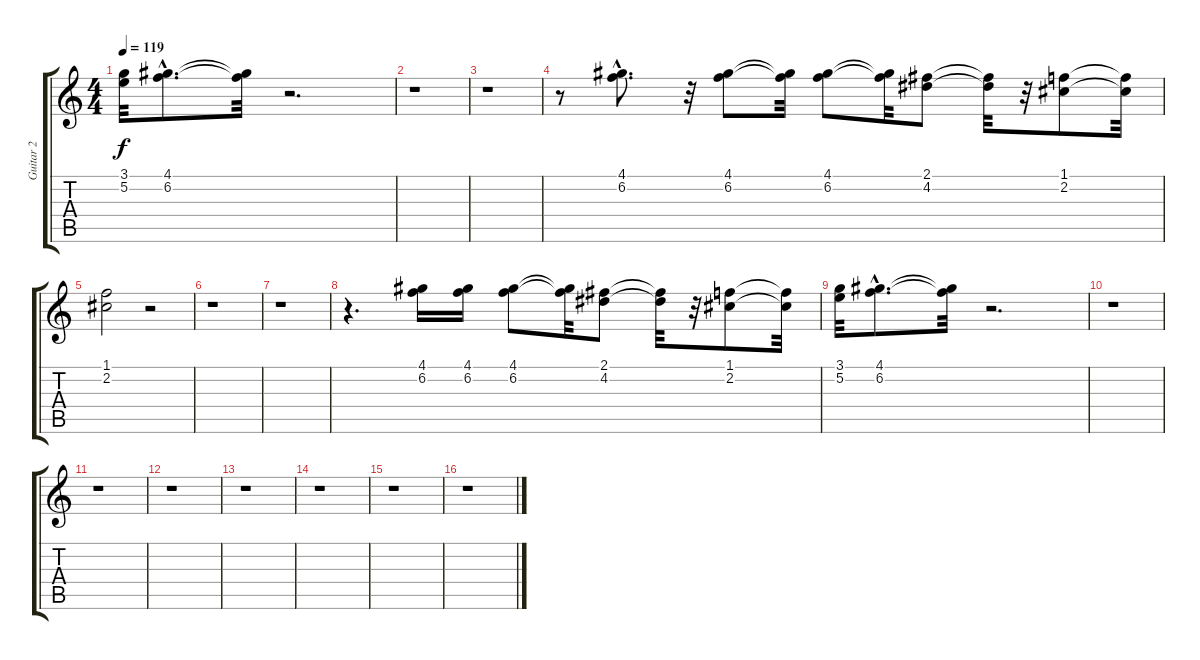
\track ("Guitar 2" "Guitar 2") {instrument acousticguitarnylon}
\staff {score tabs}
\tuning (E4 B3 G3 D3 A2 E2) {hide}
\ts (4 4)
\tempo 119
\clef g2
\ks c
(3.1 5.2).32{dy f} (4.1{hac} 6.2{hac}).8{d} (4.1{t} 6.2{t}).32 r.2{d} |
r.1 |
r.1 |
r.8 (4.1{hac} 6.2{hac}).8{d} r.32 (4.1 6.2).8 (4.1{t} 6.2{t}).32 (4.1 6.2).8 (4.1{t} 6.2{t}).32 (2.1 4.2).8 (2.1{t} 4.2{t}).32 r.32 (1.1 2.2).8 (1.1{t} 2.2{t}).32 |
(1.1 2.2).2 r.2 |
r.1 |
r.1 |
r.4{d} (4.1 6.2).16 (4.1 6.2).16 (4.1 6.2).8 (4.1{t} 6.2{t}).32 (2.1 4.2).8 (2.1{t} 4.2{t}).32 r.32 (1.1 2.2).8 (1.1{t} 2.2{t}).32 |
(3.1 5.2).32 (4.1{hac} 6.2{hac}).8{d} (4.1{t} 6.2{t}).32 r.2{d} |
r.1 |
r.1 |
r.1 |
r.1 |
r.1 |
r.1 |
r.1
